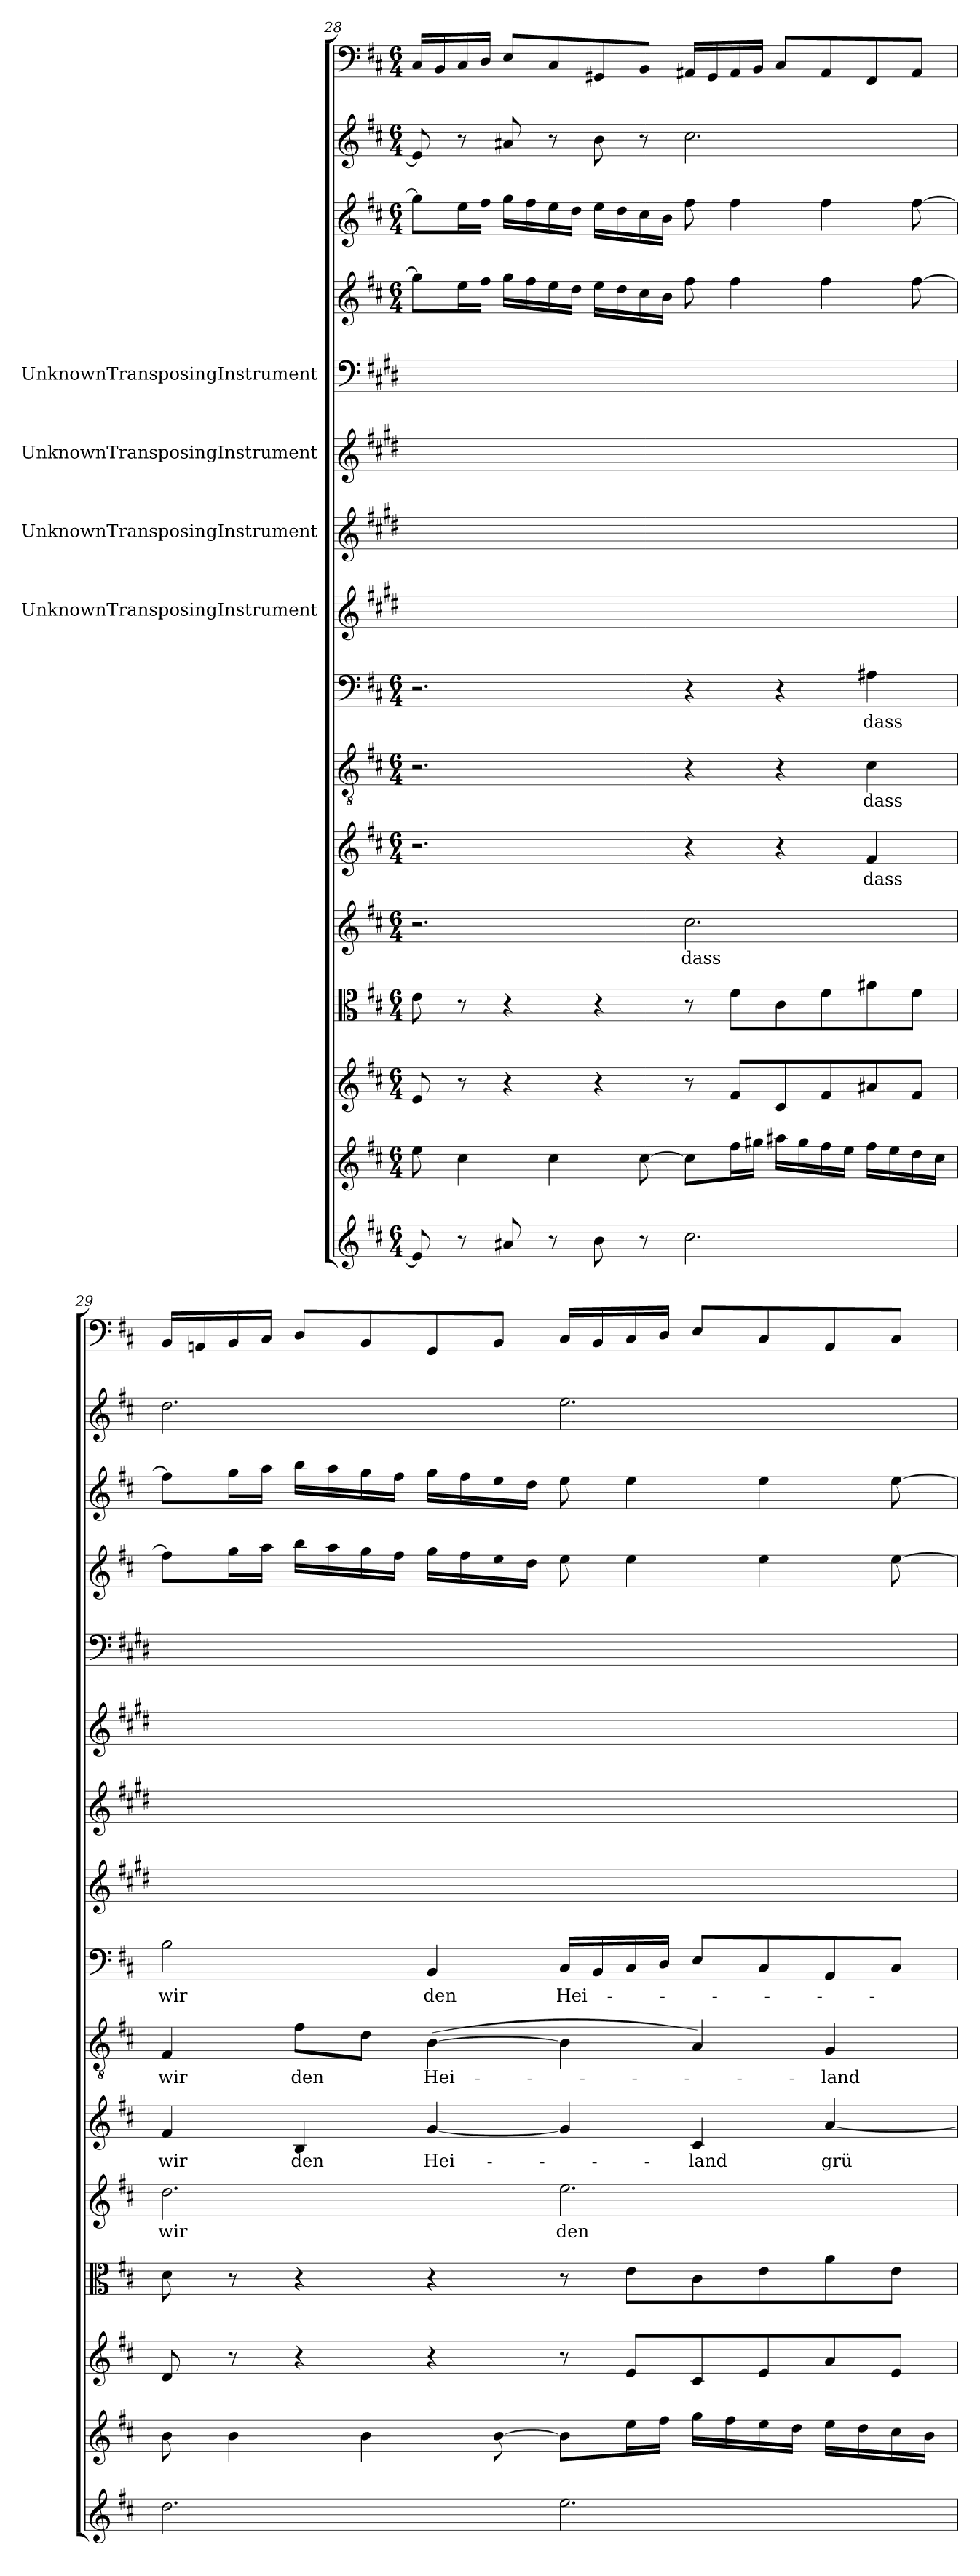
**kern	**kern	**kern	**kern	**kern	**text	**kern	**text	**kern	**text	**kern	**text	**kern	**kern	**kern	**kern	**kern	**kern	**kern	**kern
*part16	*part15	*part14	*part13	*part12	*part12	*part11	*part11	*part10	*part10	*part9	*part9	*part8	*part7	*part6	*part5	*part4	*part3	*part2	*part1
*staff16	*staff15	*staff14	*staff13	*staff12	*staff12	*staff11	*staff11	*staff10	*staff10	*staff9	*staff9	*staff8	*staff7	*staff6	*staff5	*staff4	*staff3	*staff2	*staff1
*	*	*	*	*	*	*	*	*	*	*	*	*I"UnknownTransposingInstrument	*I"UnknownTransposingInstrument	*I"UnknownTransposingInstrument	*I"UnknownTransposingInstrument	*	*	*	*
*clefG2	*clefG2	*clefG2	*clefC3	*clefG2	*	*clefG2	*	*clefGv2	*	*clefF4	*	*clefG2	*clefG2	*clefG2	*clefF4	*clefG2	*clefG2	*clefG2	*clefF4
*	*	*	*	*	*	*	*	*	*	*	*	*ITrd1c2	*ITrd1c2	*ITrd1c2	*ITrd1c2	*	*	*	*
*k[f#c#]	*k[f#c#]	*k[f#c#]	*k[f#c#]	*k[f#c#]	*	*k[f#c#]	*	*k[f#c#]	*	*k[f#c#]	*	*k[f#c#]	*k[f#c#]	*k[f#c#]	*k[f#c#]	*k[f#c#]	*k[f#c#]	*k[f#c#]	*k[f#c#]
*D:	*D:	*D:	*D:	*D:	*	*D:	*	*D:	*	*D:	*	*	*	*	*	*D:	*D:	*D:	*D:
*M6/4	*M6/4	*M6/4	*M6/4	*M6/4	*	*M6/4	*	*M6/4	*	*M6/4	*	*	*	*	*	*M6/4	*M6/4	*M6/4	*M6/4
=28	=28	=28	=28	=28	=28	=28	=28	=28	=28	=28	=28	=28	=28	=28	=28	=28	=28	=28	=28
8e/]	8ee\	8e/	8e\	2.r	.	2.r	.	2.r	.	2.r	.	1.r	1.r	1.r	1.r	8gg\L]	8gg\L]	8e/]	16C#/LL
.	.	.	.	.	.	.	.	.	.	.	.	.	.	.	.	.	.	.	16BB/
8r	4cc#\	8r	8r	.	.	.	.	.	.	.	.	.	.	.	.	16ee\L	16ee\L	8r	16C#/
.	.	.	.	.	.	.	.	.	.	.	.	.	.	.	.	16ff#\JJ	16ff#\JJ	.	16D/JJ
8a#X/	.	4r	4r	.	.	.	.	.	.	.	.	.	.	.	.	16gg\LL	16gg\LL	8a#X/	8E/L
.	.	.	.	.	.	.	.	.	.	.	.	.	.	.	.	16ff#\	16ff#\	.	.
8r	4cc#\	.	.	.	.	.	.	.	.	.	.	.	.	.	.	16ee\	16ee\	8r	8C#/
.	.	.	.	.	.	.	.	.	.	.	.	.	.	.	.	16dd\JJ	16dd\JJ	.	.
8b\	.	4r	4r	.	.	.	.	.	.	.	.	.	.	.	.	16ee\LL	16ee\LL	8b\	8GG#X/
.	.	.	.	.	.	.	.	.	.	.	.	.	.	.	.	16dd\	16dd\	.	.
8r	[8cc#\	.	.	.	.	.	.	.	.	.	.	.	.	.	.	16cc#\	16cc#\	8r	8BB/J
.	.	.	.	.	.	.	.	.	.	.	.	.	.	.	.	16b\JJ	16b\JJ	.	.
2.cc#\	8cc#\L]	8r	8r	2.cc#\	dass	4r	.	4r	.	4r	.	.	.	.	.	8ff#\	8ff#\	2.cc#\	16AA#X/LL
.	.	.	.	.	.	.	.	.	.	.	.	.	.	.	.	.	.	.	16GG#/
.	16ff#\L	8f#/L	8f#\L	.	.	.	.	.	.	.	.	.	.	.	.	4ff#\	4ff#\	.	16AA#/
.	16gg#X\JJ	.	.	.	.	.	.	.	.	.	.	.	.	.	.	.	.	.	16BB/JJ
.	16aa#X\LL	8c#/	8c#\	.	.	4r	.	4r	.	4r	.	.	.	.	.	.	.	.	8C#/L
.	16gg#\	.	.	.	.	.	.	.	.	.	.	.	.	.	.	.	.	.	.
.	16ff#\	8f#/	8f#\	.	.	.	.	.	.	.	.	.	.	.	.	4ff#\	4ff#\	.	8AA#/
.	16ee\JJ	.	.	.	.	.	.	.	.	.	.	.	.	.	.	.	.	.	.
.	16ff#\LL	8a#X/	8a#X\	.	.	4f#/	dass	4c#\	dass	4A#X\	dass	.	.	.	.	.	.	.	8FF#/
.	16ee\	.	.	.	.	.	.	.	.	.	.	.	.	.	.	.	.	.	.
.	16dd\	8f#/J	8f#\J	.	.	.	.	.	.	.	.	.	.	.	.	[8ff#\	[8ff#\	.	8AA#/J
.	16cc#\JJ	.	.	.	.	.	.	.	.	.	.	.	.	.	.	.	.	.	.
=29	=29	=29	=29	=29	=29	=29	=29	=29	=29	=29	=29	=29	=29	=29	=29	=29	=29	=29	=29
2.dd\	8b\	8d/	8d\	2.dd\	wir	4f#/	wir	4F#/	wir	2B\	wir	1.r	1.r	1.r	1.r	8ff#\L]	8ff#\L]	2.dd\	16BB/LL
.	.	.	.	.	.	.	.	.	.	.	.	.	.	.	.	.	.	.	16AAn/
.	4b\	8r	8r	.	.	.	.	.	.	.	.	.	.	.	.	16gg\L	16gg\L	.	16BB/
.	.	.	.	.	.	.	.	.	.	.	.	.	.	.	.	16aa\JJ	16aa\JJ	.	16C#/JJ
.	.	4r	4r	.	.	4B/	den	8f#\L	den	.	.	.	.	.	.	16bb\LL	16bb\LL	.	8D/L
.	.	.	.	.	.	.	.	.	.	.	.	.	.	.	.	16aa\	16aa\	.	.
.	4b\	.	.	.	.	.	.	8d\J	.	.	.	.	.	.	.	16gg\	16gg\	.	8BB/
.	.	.	.	.	.	.	.	.	.	.	.	.	.	.	.	16ff#\JJ	16ff#\JJ	.	.
.	.	4r	4r	.	.	[4g/	Hei-	([4B\	Hei-	4BB/	den	.	.	.	.	16gg\LL	16gg\LL	.	8GG/
.	.	.	.	.	.	.	.	.	.	.	.	.	.	.	.	16ff#\	16ff#\	.	.
.	[8b\	.	.	.	.	.	.	.	.	.	.	.	.	.	.	16ee\	16ee\	.	8BB/J
.	.	.	.	.	.	.	.	.	.	.	.	.	.	.	.	16dd\JJ	16dd\JJ	.	.
2.ee\	8b\L]	8r	8r	2.ee\	den	4g/]	.	4B\]	.	16C#/LL	Hei-	.	.	.	.	8ee\	8ee\	2.ee\	16C#/LL
.	.	.	.	.	.	.	.	.	.	16BB/	.	.	.	.	.	.	.	.	16BB/
.	16ee\L	8e/L	8e\L	.	.	.	.	.	.	16C#/	.	.	.	.	.	4ee\	4ee\	.	16C#/
.	16ff#\JJ	.	.	.	.	.	.	.	.	16D/JJ	.	.	.	.	.	.	.	.	16D/JJ
.	16gg\LL	8c#/	8c#\	.	.	4c#/	-land	4A/)	.	8E/L	.	.	.	.	.	.	.	.	8E/L
.	16ff#\	.	.	.	.	.	.	.	.	.	.	.	.	.	.	.	.	.	.
.	16ee\	8e/	8e\	.	.	.	.	.	.	8C#/	.	.	.	.	.	4ee\	4ee\	.	8C#/
.	16dd\JJ	.	.	.	.	.	.	.	.	.	.	.	.	.	.	.	.	.	.
.	16ee\LL	8a/	8a\	.	.	[4a/	grü-	4G/	-land	8AA/	.	.	.	.	.	.	.	.	8AA/
.	16dd\	.	.	.	.	.	.	.	.	.	.	.	.	.	.	.	.	.	.
.	16cc#\	8e/J	8e\J	.	.	.	.	.	.	8C#/J	.	.	.	.	.	[8ee\	[8ee\	.	8C#/J
.	16b\JJ	.	.	.	.	.	.	.	.	.	.	.	.	.	.	.	.	.	.
=	=	=	=	=	=	=	=	=	=	=	=	=	=	=	=	=	=	=	=
*-	*-	*-	*-	*-	*-	*-	*-	*-	*-	*-	*-	*-	*-	*-	*-	*-	*-	*-	*-
